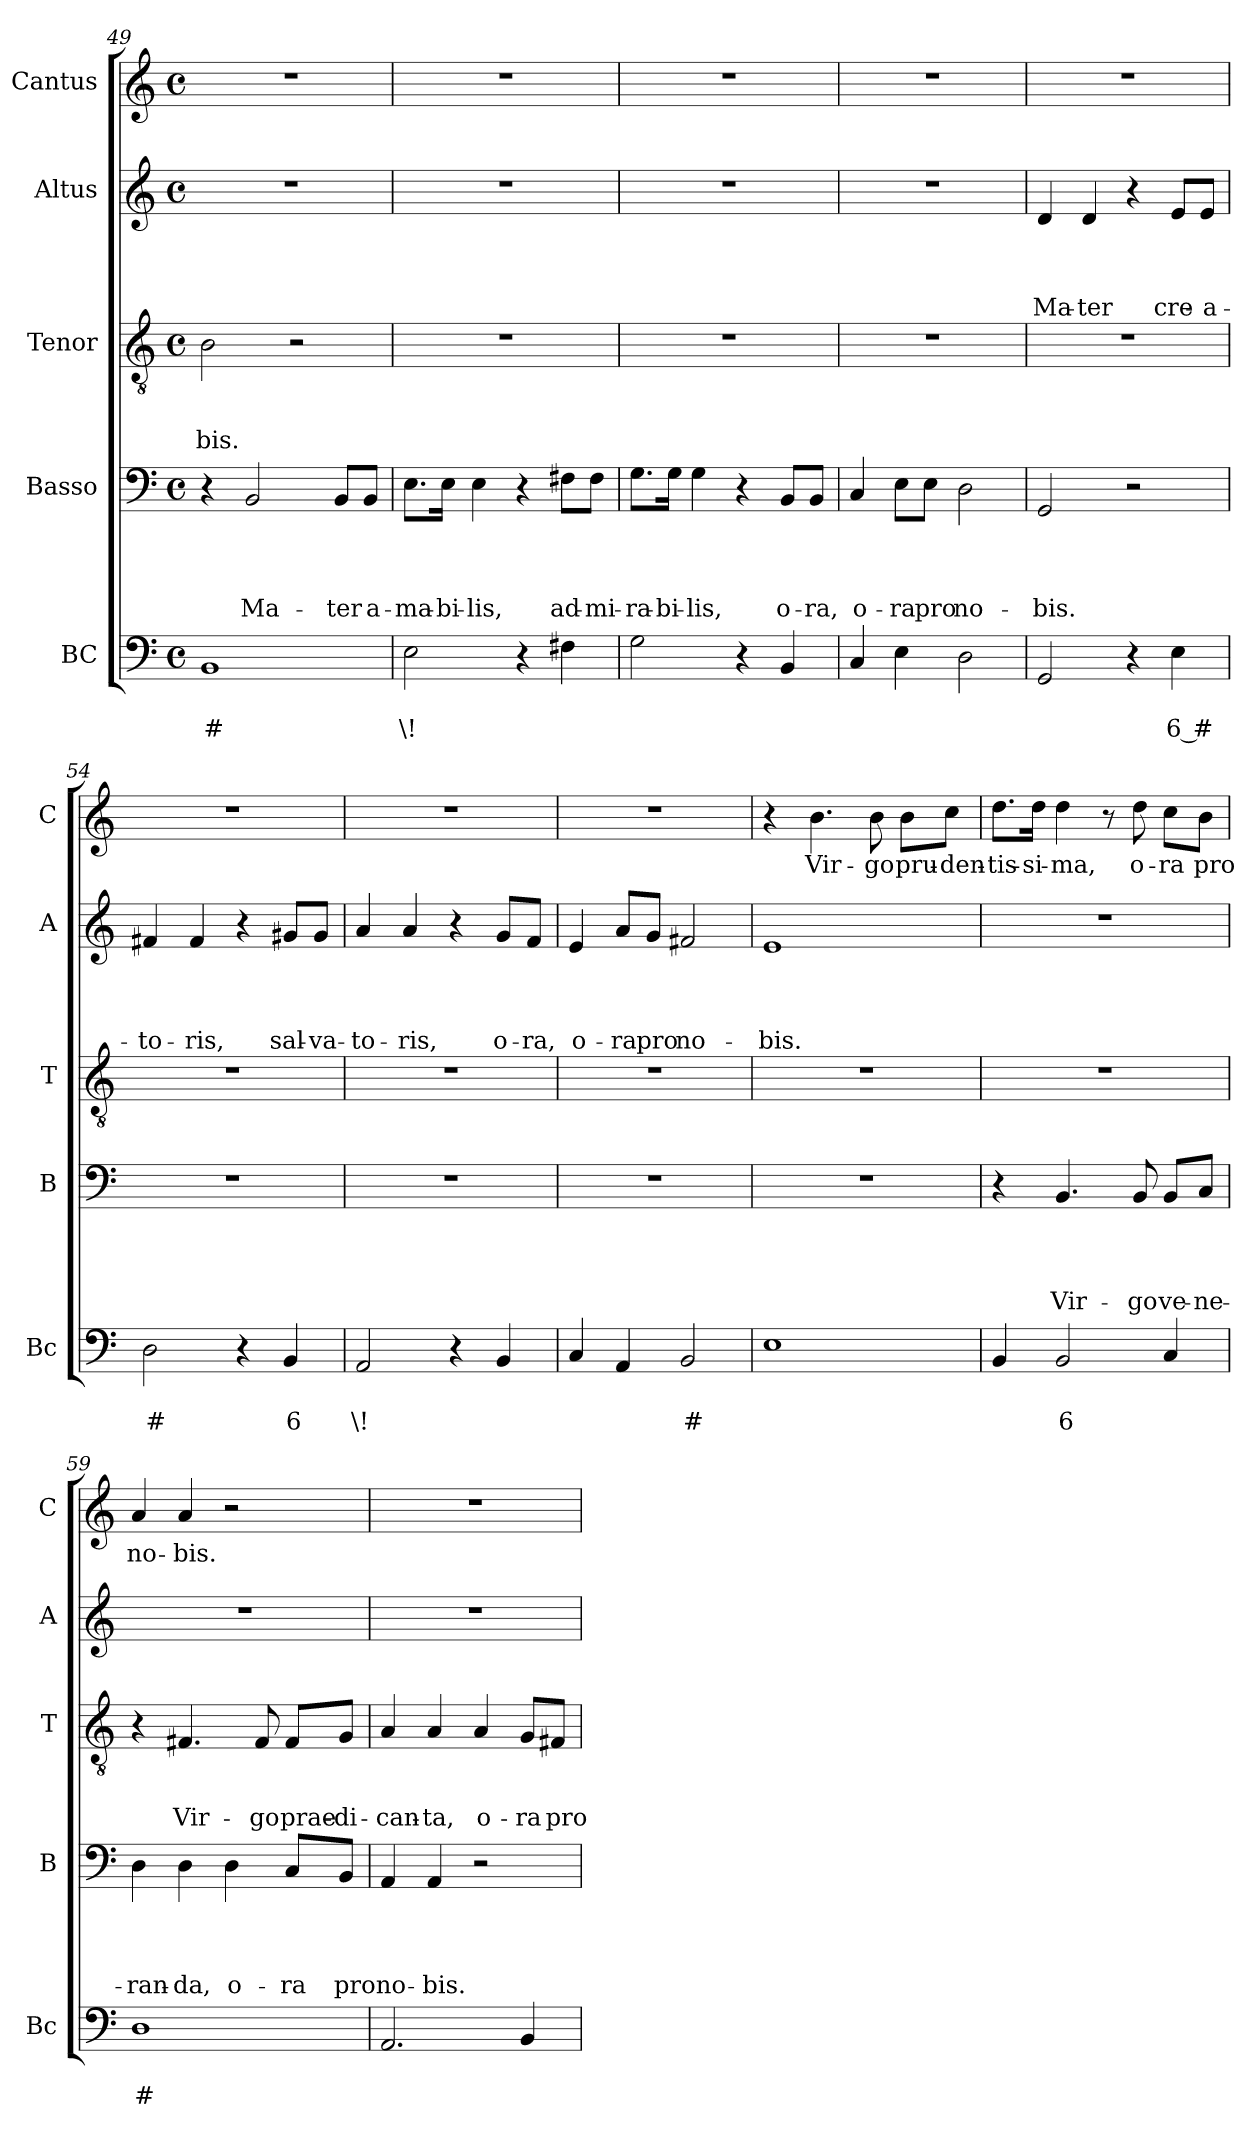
**kern	**text	**text	**kern	**text	**text	**text	**text	**kern	**text	**text	**text	**kern	**text	**text	**text	**text	**kern	**text
*part5	*part5	*part5	*part4	*part4	*part4	*part4	*part4	*part3	*part3	*part3	*part3	*part2	*part2	*part2	*part2	*part2	*part1	*part1
*staff5	*staff5	*staff5	*staff4	*staff4	*staff4	*staff4	*staff4	*staff3	*staff3	*staff3	*staff3	*staff2	*staff2	*staff2	*staff2	*staff2	*staff1	*staff1
*I"BC	*	*	*I"Basso	*	*	*	*	*I"Tenor	*	*	*	*I"Altus	*	*	*	*	*I"Cantus	*
*I'Bc	*	*	*I'B	*	*	*	*	*I'T	*	*	*	*I'A	*	*	*	*	*I'C	*
*clefF4	*	*	*clefF4	*	*	*	*	*clefGv2	*	*	*	*clefG2	*	*	*	*	*clefG2	*
*k[]	*	*	*k[]	*	*	*	*	*k[]	*	*	*	*k[]	*	*	*	*	*k[]	*
*C:	*	*	*C:	*	*	*	*	*C:	*	*	*	*C:	*	*	*	*	*C:	*
*M4/4	*	*	*M4/4	*	*	*	*	*M4/4	*	*	*	*M4/4	*	*	*	*	*M4/4	*
*met(c)	*	*	*met(c)	*	*	*	*	*met(c)	*	*	*	*met(c)	*	*	*	*	*met(c)	*
=49	=49	=49	=49	=49	=49	=49	=49	=49	=49	=49	=49	=49	=49	=49	=49	=49	=49	=49
!	!	!LO:LY:b	!	!	!	!	!	!	!	!	!LO:LY:b	!	!	!	!	!	!	!
1BB	.	#	4r	.	.	.	.	2B\	.	.	-bis.	1r	.	.	.	.	1r	.
!	!	!	!	!	!	!	!LO:LY:b	!	!	!	!	!	!	!	!	!	!	!
.	.	.	2BB/	.	.	.	Ma-	.	.	.	.	.	.	.	.	.	.	.
.	.	.	.	.	.	.	.	2r	.	.	.	.	.	.	.	.	.	.
!	!	!	!	!	!	!	!LO:LY:b	!	!	!	!	!	!	!	!	!	!	!
.	.	.	8BB/L	.	.	.	-ter	.	.	.	.	.	.	.	.	.	.	.
!	!	!	!	!	!	!	!LO:LY:b	!	!	!	!	!	!	!	!	!	!	!
.	.	.	8BB/J	.	.	.	a-	.	.	.	.	.	.	.	.	.	.	.
=50	=50	=50	=50	=50	=50	=50	=50	=50	=50	=50	=50	=50	=50	=50	=50	=50	=50	=50
!	!	!LO:LY:b	!	!	!	!	!LO:LY:b	!	!	!	!	!	!	!	!	!	!	!
2E\	.	\!	8.E\L	.	.	.	-ma-	1r	.	.	.	1r	.	.	.	.	1r	.
!	!	!	!	!	!	!	!LO:LY:b	!	!	!	!	!	!	!	!	!	!	!
.	.	.	16E\Jk	.	.	.	-bi-	.	.	.	.	.	.	.	.	.	.	.
!	!	!	!	!	!	!	!LO:LY:b	!	!	!	!	!	!	!	!	!	!	!
.	.	.	4E\	.	.	.	-lis,	.	.	.	.	.	.	.	.	.	.	.
4r	.	.	4r	.	.	.	.	.	.	.	.	.	.	.	.	.	.	.
!	!	!	!	!	!	!	!LO:LY:b	!	!	!	!	!	!	!	!	!	!	!
4F#X\	.	.	8F#X\L	.	.	.	ad-	.	.	.	.	.	.	.	.	.	.	.
!	!	!	!	!	!	!	!LO:LY:b	!	!	!	!	!	!	!	!	!	!	!
.	.	.	8F#\J	.	.	.	-mi-	.	.	.	.	.	.	.	.	.	.	.
=51	=51	=51	=51	=51	=51	=51	=51	=51	=51	=51	=51	=51	=51	=51	=51	=51	=51	=51
!	!	!	!	!	!	!	!LO:LY:b	!	!	!	!	!	!	!	!	!	!	!
2G\	.	.	8.G\L	.	.	.	-ra-	1r	.	.	.	1r	.	.	.	.	1r	.
!	!	!	!	!	!	!	!LO:LY:b	!	!	!	!	!	!	!	!	!	!	!
.	.	.	16G\Jk	.	.	.	-bi-	.	.	.	.	.	.	.	.	.	.	.
!	!	!	!	!	!	!	!LO:LY:b	!	!	!	!	!	!	!	!	!	!	!
.	.	.	4G\	.	.	.	-lis,	.	.	.	.	.	.	.	.	.	.	.
4r	.	.	4r	.	.	.	.	.	.	.	.	.	.	.	.	.	.	.
!	!	!	!	!	!	!	!LO:LY:b	!	!	!	!	!	!	!	!	!	!	!
4BB/	.	.	8BB/L	.	.	.	o-	.	.	.	.	.	.	.	.	.	.	.
!	!	!	!	!	!	!	!LO:LY:b	!	!	!	!	!	!	!	!	!	!	!
.	.	.	8BB/J	.	.	.	-ra,	.	.	.	.	.	.	.	.	.	.	.
=52	=52	=52	=52	=52	=52	=52	=52	=52	=52	=52	=52	=52	=52	=52	=52	=52	=52	=52
!	!	!	!	!	!	!	!LO:LY:b	!	!	!	!	!	!	!	!	!	!	!
4C/	.	.	4C/	.	.	.	o-	1r	.	.	.	1r	.	.	.	.	1r	.
!	!	!	!	!	!	!	!LO:LY:b	!	!	!	!	!	!	!	!	!	!	!
4E\	.	.	8E\L	.	.	.	-ra	.	.	.	.	.	.	.	.	.	.	.
!	!	!	!	!	!	!	!LO:LY:b	!	!	!	!	!	!	!	!	!	!	!
.	.	.	8E\J	.	.	.	pro	.	.	.	.	.	.	.	.	.	.	.
!	!	!	!	!	!	!	!LO:LY:b	!	!	!	!	!	!	!	!	!	!	!
2D\	.	.	2D\	.	.	.	no-	.	.	.	.	.	.	.	.	.	.	.
=53	=53	=53	=53	=53	=53	=53	=53	=53	=53	=53	=53	=53	=53	=53	=53	=53	=53	=53
!	!	!	!	!	!	!	!LO:LY:b	!	!	!	!	!	!	!	!	!LO:LY:b	!	!
2GG/	.	.	2GG/	.	.	.	-bis.	1r	.	.	.	4d/	.	.	.	Ma-	1r	.
!	!	!	!	!	!	!	!	!	!	!	!	!	!	!	!	!LO:LY:b	!	!
.	.	.	.	.	.	.	.	.	.	.	.	4d/	.	.	.	-ter	.	.
4r	.	.	2r	.	.	.	.	.	.	.	.	4r	.	.	.	.	.	.
!	!	!LO:LY:b	!	!	!	!	!	!	!	!	!	!	!	!	!	!LO:LY:b	!	!
4E\	.	6 #	.	.	.	.	.	.	.	.	.	8e/L	.	.	.	cre-	.	.
!	!	!	!	!	!	!	!	!	!	!	!	!	!	!	!	!LO:LY:b	!	!
.	.	.	.	.	.	.	.	.	.	.	.	8e/J	.	.	.	-a-	.	.
=54	=54	=54	=54	=54	=54	=54	=54	=54	=54	=54	=54	=54	=54	=54	=54	=54	=54	=54
!	!	!LO:LY:b	!	!	!	!	!	!	!	!	!	!	!	!	!	!LO:LY:b	!	!
2D\	.	#	1r	.	.	.	.	1r	.	.	.	4f#X/	.	.	.	-to-	1r	.
!	!	!	!	!	!	!	!	!	!	!	!	!	!	!	!	!LO:LY:b	!	!
.	.	.	.	.	.	.	.	.	.	.	.	4f#/	.	.	.	-ris,	.	.
4r	.	.	.	.	.	.	.	.	.	.	.	4r	.	.	.	.	.	.
!	!	!LO:LY:b	!	!	!	!	!	!	!	!	!	!	!	!	!	!LO:LY:b	!	!
4BB/	.	6	.	.	.	.	.	.	.	.	.	8g#X/L	.	.	.	sal-	.	.
!	!	!	!	!	!	!	!	!	!	!	!	!	!	!	!	!LO:LY:b	!	!
.	.	.	.	.	.	.	.	.	.	.	.	8g#/J	.	.	.	-va-	.	.
!!LO:LB:g=z
=55	=55	=55	=55	=55	=55	=55	=55	=55	=55	=55	=55	=55	=55	=55	=55	=55	=55	=55
!	!	!LO:LY:b	!	!	!	!	!	!	!	!	!	!	!	!	!	!LO:LY:b	!	!
2AA/	.	\!	1r	.	.	.	.	1r	.	.	.	4a/	.	.	.	-to-	1r	.
!	!	!	!	!	!	!	!	!	!	!	!	!	!	!	!	!LO:LY:b	!	!
.	.	.	.	.	.	.	.	.	.	.	.	4a/	.	.	.	-ris,	.	.
4r	.	.	.	.	.	.	.	.	.	.	.	4r	.	.	.	.	.	.
!	!	!	!	!	!	!	!	!	!	!	!	!	!	!	!	!LO:LY:b	!	!
4BB/	.	.	.	.	.	.	.	.	.	.	.	8g/L	.	.	.	o-	.	.
!	!	!	!	!	!	!	!	!	!	!	!	!	!	!	!	!LO:LY:b	!	!
.	.	.	.	.	.	.	.	.	.	.	.	8f/J	.	.	.	-ra,	.	.
=56	=56	=56	=56	=56	=56	=56	=56	=56	=56	=56	=56	=56	=56	=56	=56	=56	=56	=56
!	!	!	!	!	!	!	!	!	!	!	!	!	!	!	!	!LO:LY:b	!	!
4C/	.	.	1r	.	.	.	.	1r	.	.	.	4e/	.	.	.	o-	1r	.
!	!	!	!	!	!	!	!	!	!	!	!	!	!	!	!	!LO:LY:b	!	!
4AA/	.	.	.	.	.	.	.	.	.	.	.	8a/L	.	.	.	-ra	.	.
!	!	!	!	!	!	!	!	!	!	!	!	!	!	!	!	!LO:LY:b	!	!
.	.	.	.	.	.	.	.	.	.	.	.	8g/J	.	.	.	pro	.	.
!	!	!LO:LY:b	!	!	!	!	!	!	!	!	!	!	!	!	!	!LO:LY:b	!	!
2BB/	.	#	.	.	.	.	.	.	.	.	.	2f#X/	.	.	.	no-	.	.
=57	=57	=57	=57	=57	=57	=57	=57	=57	=57	=57	=57	=57	=57	=57	=57	=57	=57	=57
!	!	!	!	!	!	!	!	!	!	!	!	!	!	!	!	!LO:LY:b	!	!
1E	.	.	1r	.	.	.	.	1r	.	.	.	1e	.	.	.	-bis.	4r	.
!	!	!	!	!	!	!	!	!	!	!	!	!	!	!	!	!	!	!LO:LY:b
.	.	.	.	.	.	.	.	.	.	.	.	.	.	.	.	.	4.b\	Vir-
!	!	!	!	!	!	!	!	!	!	!	!	!	!	!	!	!	!	!LO:LY:b
.	.	.	.	.	.	.	.	.	.	.	.	.	.	.	.	.	8b\	-go
!	!	!	!	!	!	!	!	!	!	!	!	!	!	!	!	!	!	!LO:LY:b
.	.	.	.	.	.	.	.	.	.	.	.	.	.	.	.	.	8b\L	pru-
!	!	!	!	!	!	!	!	!	!	!	!	!	!	!	!	!	!	!LO:LY:b
.	.	.	.	.	.	.	.	.	.	.	.	.	.	.	.	.	8cc\J	-den-
=58	=58	=58	=58	=58	=58	=58	=58	=58	=58	=58	=58	=58	=58	=58	=58	=58	=58	=58
!	!	!	!	!	!	!	!	!	!	!	!	!	!	!	!	!	!	!LO:LY:b
4BB/	.	.	4r	.	.	.	.	1r	.	.	.	1r	.	.	.	.	8.dd\L	-tis-
!	!	!	!	!	!	!	!	!	!	!	!	!	!	!	!	!	!	!LO:LY:b
.	.	.	.	.	.	.	.	.	.	.	.	.	.	.	.	.	16dd\Jk	-si-
!	!	!LO:LY:b	!	!	!	!	!LO:LY:b	!	!	!	!	!	!	!	!	!	!	!LO:LY:b
2BB/	.	6	4.BB/	.	.	.	Vir-	.	.	.	.	.	.	.	.	.	4dd\	-ma,
.	.	.	.	.	.	.	.	.	.	.	.	.	.	.	.	.	8r	.
!	!	!	!	!	!	!	!LO:LY:b	!	!	!	!	!	!	!	!	!	!	!LO:LY:b
.	.	.	8BB/	.	.	.	-go	.	.	.	.	.	.	.	.	.	8dd\	o-
!	!	!	!	!	!	!	!LO:LY:b	!	!	!	!	!	!	!	!	!	!	!LO:LY:b
4C/	.	.	8BB/L	.	.	.	ve-	.	.	.	.	.	.	.	.	.	8cc\L	-ra
!	!	!	!	!	!	!	!LO:LY:b	!	!	!	!	!	!	!	!	!	!	!LO:LY:b
.	.	.	8C/J	.	.	.	-ne-	.	.	.	.	.	.	.	.	.	8b\J	pro
=59	=59	=59	=59	=59	=59	=59	=59	=59	=59	=59	=59	=59	=59	=59	=59	=59	=59	=59
!	!	!LO:LY:b	!	!	!	!	!LO:LY:b	!	!	!	!	!	!	!	!	!	!	!LO:LY:b
1D	.	#	4D\	.	.	.	-ran-	4r	.	.	.	1r	.	.	.	.	4a/	no-
!	!	!	!	!	!	!	!LO:LY:b	!	!	!	!LO:LY:b	!	!	!	!	!	!	!LO:LY:b
.	.	.	4D\	.	.	.	-da,	4.F#X/	.	.	Vir-	.	.	.	.	.	4a/	-bis.
!	!	!	!	!	!	!	!LO:LY:b	!	!	!	!	!	!	!	!	!	!	!
.	.	.	4D\	.	.	.	o-	.	.	.	.	.	.	.	.	.	2r	.
!	!	!	!	!	!	!	!	!	!	!	!LO:LY:b	!	!	!	!	!	!	!
.	.	.	.	.	.	.	.	8F#/	.	.	-go	.	.	.	.	.	.	.
!	!	!	!	!	!	!	!LO:LY:b	!	!	!	!LO:LY:b	!	!	!	!	!	!	!
.	.	.	8C/L	.	.	.	-ra	8F#/L	.	.	prae-	.	.	.	.	.	.	.
!	!	!	!	!	!	!	!LO:LY:b	!	!	!	!LO:LY:b	!	!	!	!	!	!	!
.	.	.	8BB/J	.	.	.	pro	8G/J	.	.	-di-	.	.	.	.	.	.	.
=60	=60	=60	=60	=60	=60	=60	=60	=60	=60	=60	=60	=60	=60	=60	=60	=60	=60	=60
!	!	!	!	!	!	!	!LO:LY:b	!	!	!	!LO:LY:b	!	!	!	!	!	!	!
2.AA/	.	.	4AA/	.	.	.	no-	4A/	.	.	-can-	1r	.	.	.	.	1r	.
!	!	!	!	!	!	!	!LO:LY:b	!	!	!	!LO:LY:b	!	!	!	!	!	!	!
.	.	.	4AA/	.	.	.	-bis.	4A/	.	.	-ta,	.	.	.	.	.	.	.
!	!	!	!	!	!	!	!	!	!	!	!LO:LY:b	!	!	!	!	!	!	!
.	.	.	2r	.	.	.	.	4A/	.	.	o-	.	.	.	.	.	.	.
!	!	!	!	!	!	!	!	!	!	!	!LO:LY:b	!	!	!	!	!	!	!
4BB/	.	.	.	.	.	.	.	8G/L	.	.	-ra	.	.	.	.	.	.	.
!	!	!	!	!	!	!	!	!	!	!	!LO:LY:b	!	!	!	!	!	!	!
.	.	.	.	.	.	.	.	8F#X/J	.	.	pro	.	.	.	.	.	.	.
=	=	=	=	=	=	=	=	=	=	=	=	=	=	=	=	=	=	=
*-	*-	*-	*-	*-	*-	*-	*-	*-	*-	*-	*-	*-	*-	*-	*-	*-	*-	*-
